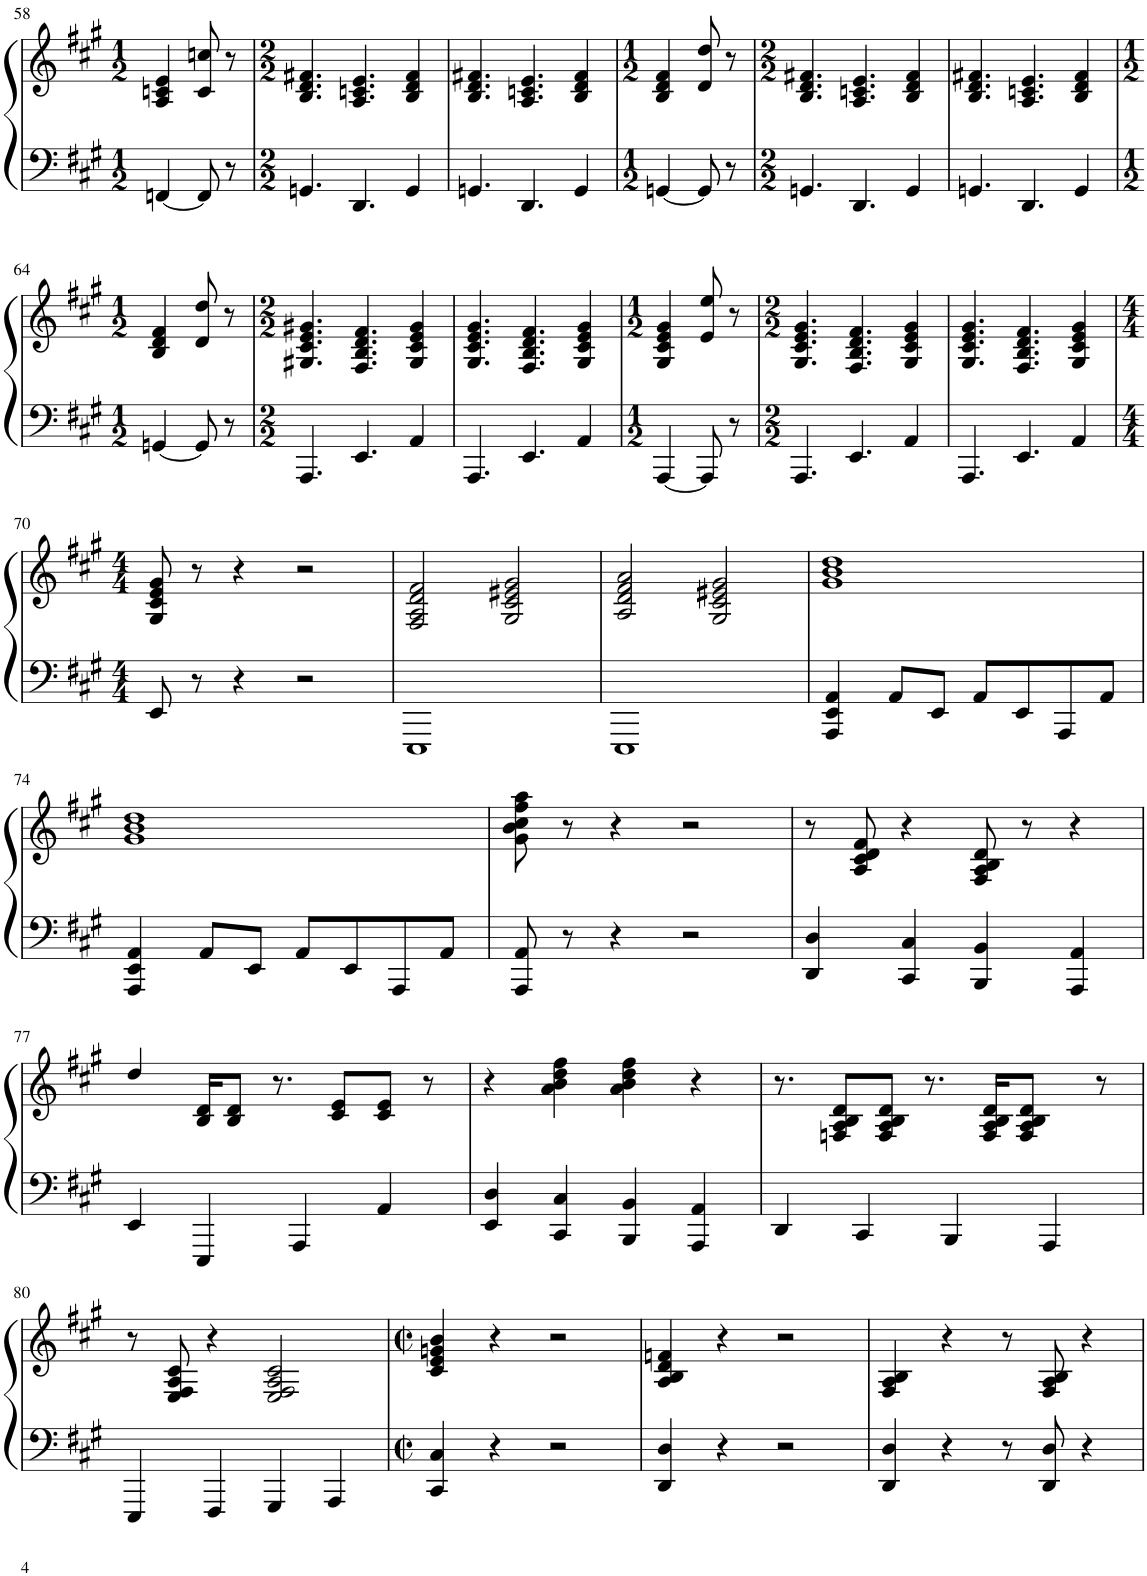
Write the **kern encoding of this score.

**kern	**kern
*part1	*part1
*staff2	*staff1
*I"Piano	*
*I'Pno.	*
!!LO:PB:g=z
*clefF4	*clefG2
*k[f#c#g#]	*k[f#c#g#]
*M1/2	*M1/2
=58	=58
[4FFn/	4A/ 4cn/ 4e/
8FF/]	8c/ 8ccn/
8r	8r
=59	=59
*M2/2	*M2/2
4.GGn/	4.B/ 4.d/ 4.f#X/
4.DD/	4.A/ 4.cn/ 4.e/
4GG/	4B/ 4d/ 4f#/
=60	=60
4.GGn/	4.B/ 4.d/ 4.f#X/
4.DD/	4.A/ 4.cn/ 4.e/
4GG/	4B/ 4d/ 4f#/
=61	=61
*M1/2	*M1/2
[4GGn/	4B/ 4d/ 4f#/
8GG/]	8d/ 8dd/
8r	8r
=62	=62
*M2/2	*M2/2
4.GGn/	4.B/ 4.d/ 4.f#X/
4.DD/	4.A/ 4.cn/ 4.e/
4GG/	4B/ 4d/ 4f#/
=63	=63
4.GGn/	4.B/ 4.d/ 4.f#X/
4.DD/	4.A/ 4.cn/ 4.e/
4GG/	4B/ 4d/ 4f#/
!!LO:LB:g=z
=64	=64
*M1/2	*M1/2
[4GGn/	4B/ 4d/ 4f#/
8GG/]	8d/ 8dd/
8r	8r
=65	=65
*M2/2	*M2/2
4.AAA/	4.G#X/ 4.c#/ 4.e/ 4.g#X/
4.EE/	4.F#/ 4.B/ 4.d/ 4.f#/
4AA/	4G#/ 4c#/ 4e/ 4g#/
=66	=66
4.AAA/	4.G#/ 4.c#/ 4.e/ 4.g#/
4.EE/	4.F#/ 4.B/ 4.d/ 4.f#/
4AA/	4G#/ 4c#/ 4e/ 4g#/
=67	=67
*M1/2	*M1/2
[4AAA/	4G#/ 4c#/ 4e/ 4g#/
8AAA/]	8e/ 8ee/
8r	8r
=68	=68
*M2/2	*M2/2
4.AAA/	4.G#/ 4.c#/ 4.e/ 4.g#/
4.EE/	4.F#/ 4.B/ 4.d/ 4.f#/
4AA/	4G#/ 4c#/ 4e/ 4g#/
=69	=69
4.AAA/	4.G#/ 4.c#/ 4.e/ 4.g#/
4.EE/	4.F#/ 4.B/ 4.d/ 4.f#/
4AA/	4G#/ 4c#/ 4e/ 4g#/
!!LO:LB:g=z
=70	=70
*M4/4	*M4/4
8EE/	8G#/ 8c#/ 8e/ 8g#/
8r	8r
4r	4r
2r	2r
=71	=71
1EEE	2F#/ 2A/ 2d/ 2f#/
.	2G#/ 2c#/ 2e#X/ 2g#/
=72	=72
1EEE	2A/ 2d/ 2f#/ 2a/
.	2G#/ 2c#/ 2e#X/ 2g#/
=73	=73
4AAA/ 4EE/ 4AA/	1g# 1b 1dd
8AA/L	.
8EE/J	.
8AA/L	.
8EE/	.
8AAA/	.
8AA/J	.
!!LO:LB:g=z
=74	=74
4AAA/ 4EE/ 4AA/	1g# 1b 1dd
8AA/L	.
8EE/J	.
8AA/L	.
8EE/	.
8AAA/	.
8AA/J	.
=75	=75
8AAA/ 8AA/	8g#\ 8b\ 8cc#\ 8ff#\ 8aa\
8r	8r
4r	4r
2r	2r
=76	=76
4DD/ 4D/	8r
.	8A/ 8c#/ 8d/ 8f#/
4CC#/ 4C#/	4r
4BBB/ 4BB/	8F#/ 8A/ 8B/ 8d/
.	8r
4AAA/ 4AA/	4r
!!LO:LB:g=z
=77	=77
4EE/	4dd/
4EEE/	16B/ 16d/KL
.	8B/ 8d/J
.	8.r
4AAA/	.
.	8c#/ 8e/L
4AA/	8c#/ 8e/J
.	8r
=78	=78
4EE/ 4D/	4r
4CC#/ 4C#/	4a\ 4b\ 4dd\ 4ff#\
4BBB/ 4BB/	4a\ 4b\ 4dd\ 4ff#\
4AAA/ 4AA/	4r
=79	=79
4DD/	8.r
.	8Fn/ 8A/ 8B/ 8d/L
4CC#/	.
.	8F/ 8A/ 8B/ 8d/J
.	8.r
4BBB/	.
.	16F/ 16A/ 16B/ 16d/KL
.	8F/ 8A/ 8B/ 8d/J
4AAA/	.
.	16ryy
.	8r
!!LO:LB:g=z
=80	=80
4EEE/	8r
.	8E/ 8F#/ 8A/ 8c#/
4FFF#/	4r
4GGG#/	2E/ 2F#/ 2A/ 2c#/
4AAA/	.
=81	=81
*M2/2	*M2/2
*met(c|)	*met(c|)
4CC#/ 4C#/	4c#/ 4e/ 4gn/ 4b/
4r	4r
2r	2r
=82	=82
4DD/ 4D/	4A/ 4B/ 4d/ 4fn/
4r	4r
2r	2r
=83	=83
4DD/ 4D/	4F#/ 4A/ 4B/
4r	4r
8r	8r
8DD/ 8D/	8F#/ 8A/ 8B/
4r	4r
=	=
*-	*-
